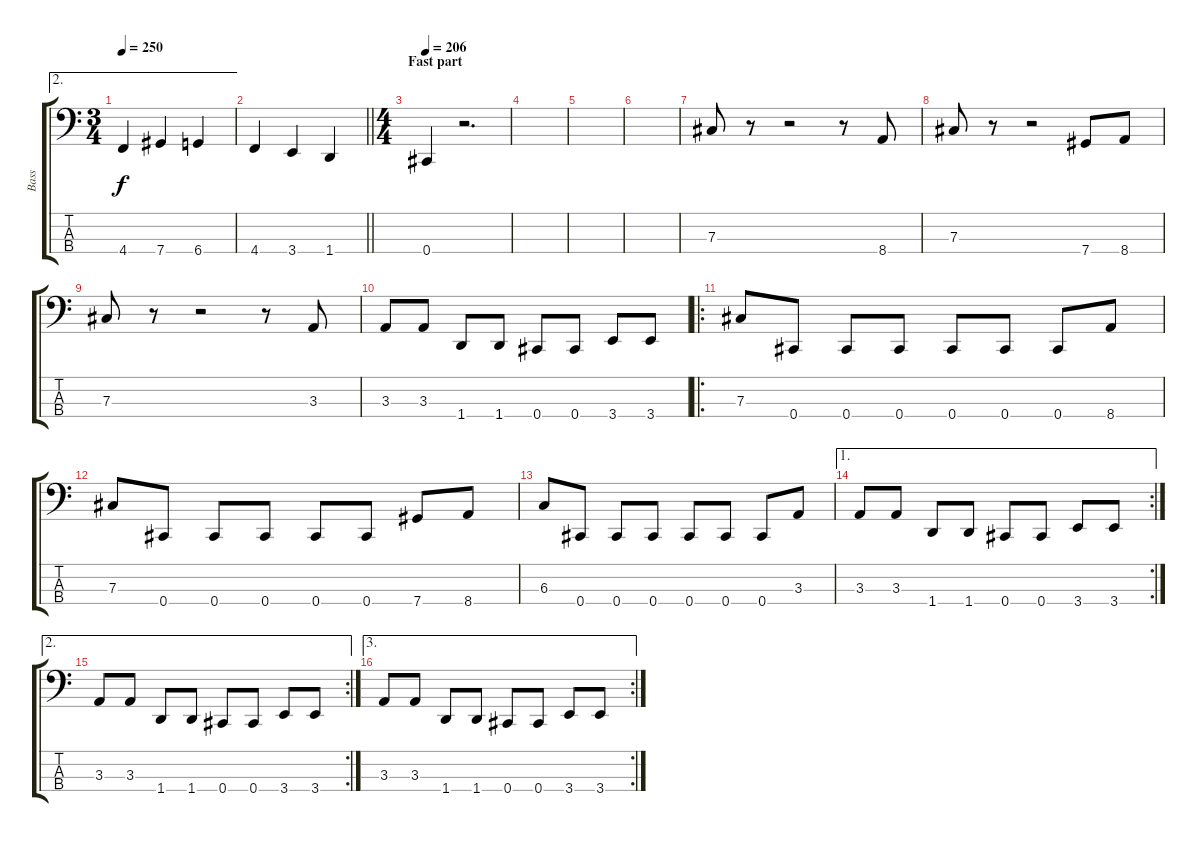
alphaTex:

\track ("Bass" "Bass") {instrument electricbassfinger}
\staff {score tabs}
\tuning (E2 B1 Gb1 Db1) {hide}
\ae 2
\ts (3 4)
\tempo 250
\clef f4
\ks c
4.4.4{dy f} 7.4.4 6.4.4 |
\barLineRight lightlight
4.4.4 3.4.4 1.4.4 |
\ts (4 4)
\section ("" "Fast part")
\tempo 206
0.4.4 r.2{d} |
|
|
|
7.3.8 r.8 r.2 r.8 8.4.8 |
7.3.8 r.8 r.2 7.4.8 8.4.8 |
7.3.8 r.8 r.2 r.8 3.3.8 |
3.3.8 3.3.8 1.4.8 1.4.8 0.4.8 0.4.8 3.4.8 3.4.8 |
\ro
7.3.8 0.4.8 0.4.8 0.4.8 0.4.8 0.4.8 0.4.8 8.4.8 |
7.3.8 0.4.8 0.4.8 0.4.8 0.4.8 0.4.8 7.4.8 8.4.8 |
6.3.8 0.4.8 0.4.8 0.4.8 0.4.8 0.4.8 0.4.8 3.3.8 |
\ae 1
\rc 2
3.3.8 3.3.8 1.4.8 1.4.8 0.4.8 0.4.8 3.4.8 3.4.8 |
\ae 2
\rc 2
3.3.8 3.3.8 1.4.8 1.4.8 0.4.8 0.4.8 3.4.8 3.4.8 |
\ae 3
\rc 2
3.3.8 3.3.8 1.4.8 1.4.8 0.4.8 0.4.8 3.4.8 3.4.8
